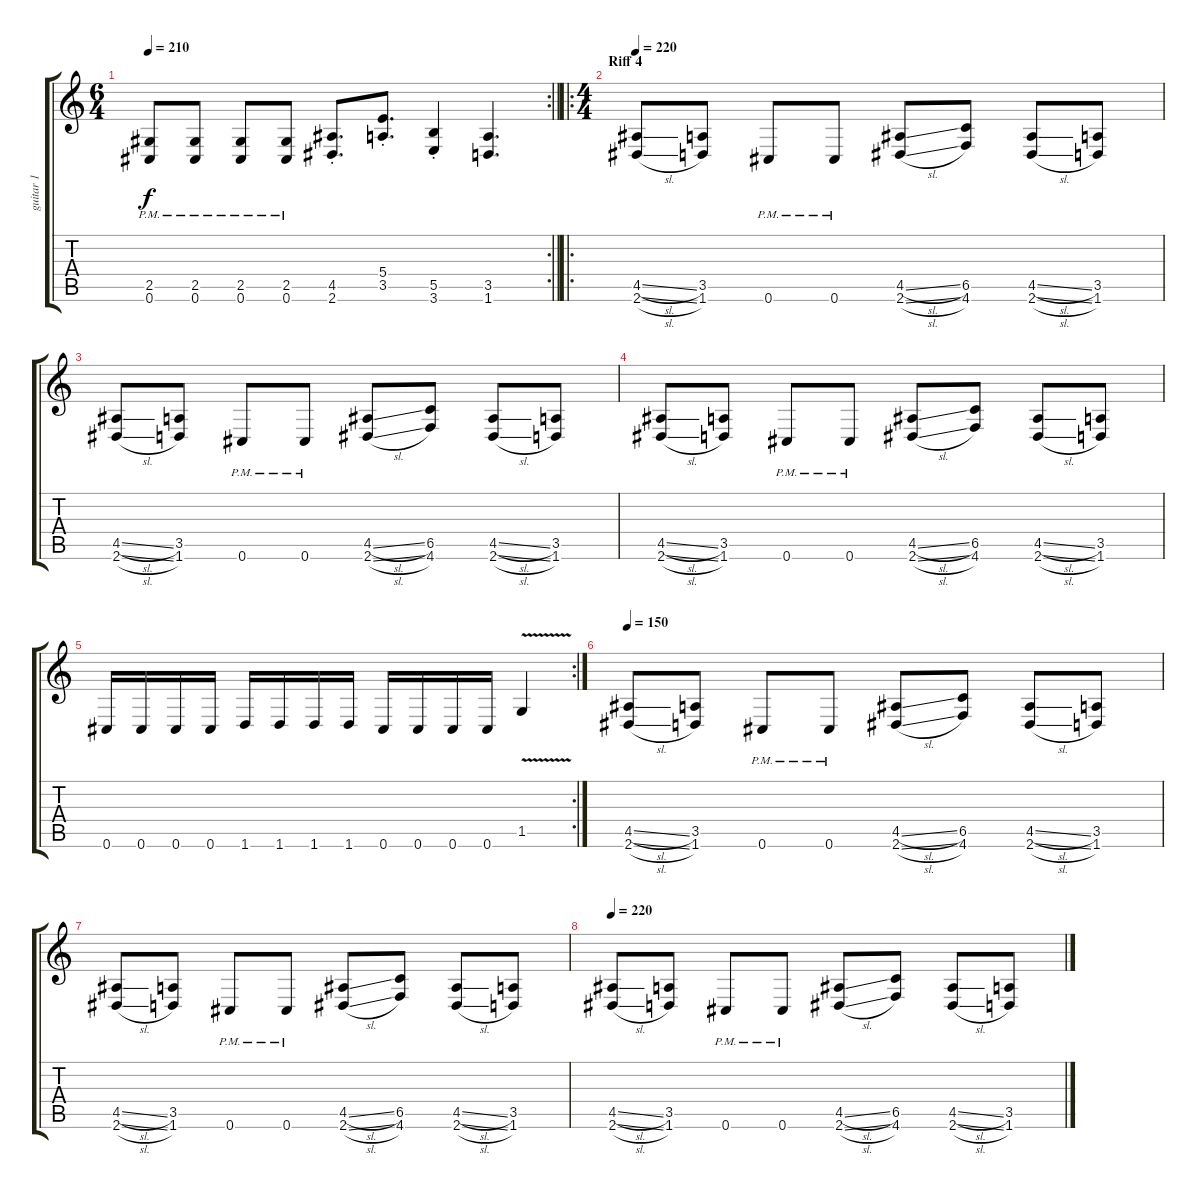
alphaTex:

\track ("guitar 1" "guitar 1") {instrument distortionguitar}
\staff {score tabs}
\tuning (Db4 Ab3 E3 B2 Gb2 Db2) {hide}
\rc 2
\ts (6 4)
\tempo 210
\clef g2
\barLineRight lightlight
\ks c
(2.5{pm} 0.6{pm}).8{dy f} (2.5{pm} 0.6{pm}).8 (2.5{pm} 0.6{pm}).8 (2.5{pm} 0.6{pm}).8 (4.5{st} 2.6{st}).8{d} (5.4{st} 3.5{st}).8{d} (5.5{st} 3.6{st}).4 (3.5 1.6).4{d} |
\ro
\ts (4 4)
\section ("" "Riff 4")
\tempo 220
(4.5{sl} 2.6{sl}).8{instrument distortionguitar} (3.5 1.6).8 0.6{pm}.8 0.6{pm}.8 (4.5{sl} 2.6{sl}).8 (6.5 4.6).8 (4.5{sl} 2.6{sl}).8 (3.5 1.6).8 |
(4.5{sl} 2.6{sl}).8 (3.5 1.6).8 0.6{pm}.8 0.6{pm}.8 (4.5{sl} 2.6{sl}).8 (6.5 4.6).8 (4.5{sl} 2.6{sl}).8 (3.5 1.6).8 |
(4.5{sl} 2.6{sl}).8 (3.5 1.6).8 0.6{pm}.8 0.6{pm}.8 (4.5{sl} 2.6{sl}).8 (6.5 4.6).8 (4.5{sl} 2.6{sl}).8 (3.5 1.6).8 |
\rc 2
0.6.16 0.6.16 0.6.16 0.6.16 1.6.16 1.6.16 1.6.16 1.6.16 0.6.16 0.6.16 0.6.16 0.6.16 1.5{v}.4{instrument guitarharmonics} |
\tempo 150
(4.5{sl} 2.6{sl}).8{instrument distortionguitar} (3.5 1.6).8 0.6{pm}.8 0.6{pm}.8 (4.5{sl} 2.6{sl}).8 (6.5 4.6).8 (4.5{sl} 2.6{sl}).8 (3.5 1.6).8 |
(4.5{sl} 2.6{sl}).8 (3.5 1.6).8 0.6{pm}.8 0.6{pm}.8 (4.5{sl} 2.6{sl}).8 (6.5 4.6).8 (4.5{sl} 2.6{sl}).8 (3.5 1.6).8 |
\tempo 220
(4.5{sl} 2.6{sl}).8 (3.5 1.6).8 0.6{pm}.8 0.6{pm}.8 (4.5{sl} 2.6{sl}).8 (6.5 4.6).8 (4.5{sl} 2.6{sl}).8 (3.5 1.6).8
